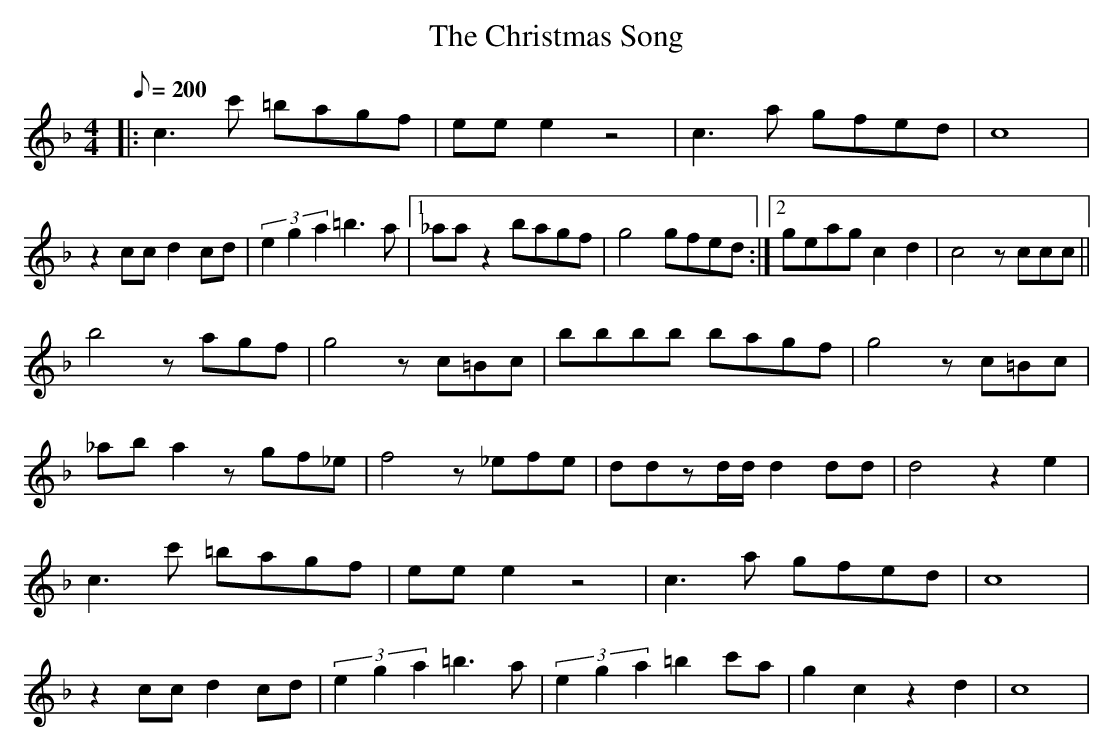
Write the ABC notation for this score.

X:1
T:The Christmas Song
M:4/4
L:1/8
Q:1/8=200
K:F
|:c3c' =bagf|eee2 z4|c3a gfed|c8|
z2cc d2cd|(3e2g2a2 =b3a|1 _aaz2 bagf|g4 gfed:|2 geag c2d2|c4 zccc||
b4 zagf|g4 zc=Bc|bbbb bagf|g4 zc=Bc|
_aba2 zgf_e|f4 z_efe|ddzd/d/ d2dd|d4 z2e2|
c3c' =bagf|eee2 z4|c3a gfed|c8|
z2cc d2cd|(3e2g2a2 =b3a|(3e2g2a2 =b2c'a|g2c2 z2d2|c8|
